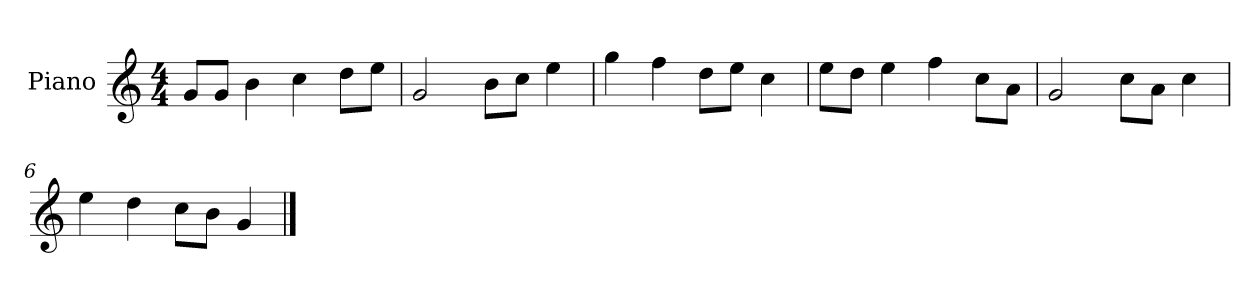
**kern
*part1
*staff1
*I"Piano
*I'P-no
*clefG2
*k[]
*M4/4
*MM90
=1
8g/L
8g/J
4b\
4cc\
8dd\L
8ee\J
=2
2g/
8b\L
8cc\J
4ee\
=3
4gg\
4ff\
8dd\L
8ee\J
4cc\
=4
8ee\L
8dd\J
4ee\
4ff\
8cc\L
8a\J
=5
2g/
8cc\L
8a\J
4cc\
=6
4ee\
4dd\
8cc\L
8b\J
4g/
==
*-
